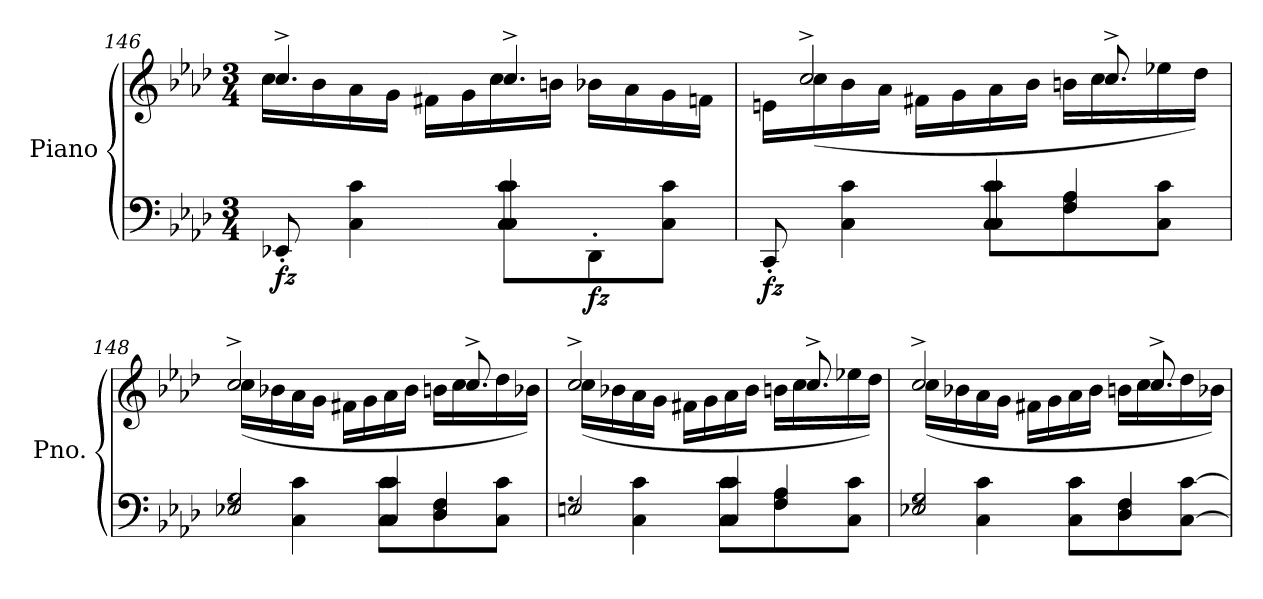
**kern	**kern	**dynam
*part1	*part1	*part1
*staff2	*staff1	*staff1/2
*I"Piano	*	*
*I'Pno.	*	*
!!LO:LB:g=z
*clefF4	*clefG2	*
*k[b-e-a-d-]	*k[b-e-a-d-]	*
*M3/4	*M3/4	*
=146	=146	=146
*^	*^	*
!	!	!	!	!LO:DY:b=2
8EE-X'/	4.ryy	4.cc^/	16cc\LL	fz
.	.	.	16b-\	.
4C\ 4c\	.	.	16a-\	.
.	.	.	16g\JJ	.
.	.	.	16f#X\LL	.
.	.	.	16g\	.
8C\ 8c\L	4C/ 4c/	4.cc^/	16cc\	.
.	.	.	16bn\JJ	.
!	!	!	!	!LO:DY:b=2
8DD-'\	.	.	16b-X\LL	fz
.	.	.	16a-\	.
8C\ 8c\J	8ryy	.	16g\	.
.	.	.	16fn\JJ	.
=147	=147	=147	=147	=147
*	*^	*	*	*
!	!	!	!	!	!LO:DY:b=2
8CC'/	2ryy	4.ryy	16ryy	16en\LL	fz
.	.	.	2cc^/	(>16cc\	.
!	!	!	!	!	!LO:DY:b
4C\ 4c\	.	.	.	16b-\	other-dynamics
.	.	.	.	16a-\JJ	.
.	.	.	.	16f#X\LL	.
.	.	.	.	16g\	.
8C\ 8c\L	.	4C/ 4c/	.	16a-\	.
.	.	.	.	16b-\JJ	.
8F\ 8A-\	4F/ 4A-/	.	.	16bn\LL	.
.	.	.	8.cc^/	16cc\	.
8C\ 8c\J	.	8ryy	.	16ee-X\	.
.	.	.	.	16dd-\JJ)	.
!!LO:LB:g=z	!!
=148	=148	=148	=148	=148	=148
2E-X/ 2G/	8rF	4.ryy	2cc^/	(>16cc\LL	.
.	.	.	.	16b-X\	.
.	4C\ 4c\	.	.	16a-\	.
.	.	.	.	16g\JJ	.
.	.	.	.	16f#X\LL	.
.	.	.	.	16g\	.
.	4C/ 4c/	8C\ 8c\L	.	16a-\	.
.	.	.	.	16b-\JJ	.
4D-/ 4F/	.	8D-\ 8F\	16ryy	16bn\LL	.
.	.	.	8.cc^/	16cc\	.
.	8ryy	8C\ 8c\J	.	16dd-\	.
.	.	.	.	16b-X\JJ)	.
=149	=149	=149	=149	=149	=149
2En/	8rF	4.ryy	2cc^/	(>16cc\LL	.
!	!	!	!	!	!LO:DY:b
.	.	.	.	16b-X\	other-dynamics
.	4C\ 4c\	.	.	16a-\	.
.	.	.	.	16g\JJ	.
.	.	.	.	16f#X\LL	.
.	.	.	.	16g\	.
.	4C/ 4c/	8C\ 8c\L	.	16a-\	.
.	.	.	.	16b-\JJ	.
4F/ 4A-/	.	8F\ 8A-\	16ryy	16bn\LL	.
.	.	.	8.cc^/	16cc\	.
.	8ryy	8C\ 8c\J	.	16ee-X\	.
.	.	.	.	16dd-\JJ)	.
!!LO:LB:g=z	!!
=150	=150	=150	=150	=150	=150
2E-X/ 2G/	8rF	4.ryy	2cc^/	(>16cc\LL	.
.	.	.	.	16b-X\	.
.	4C\ 4c\	.	.	16a-\	.
.	.	.	.	16g\JJ	.
.	.	.	.	16f#X\LL	.
.	.	.	.	16g\	.
.	4C\ 4c\	8C\ 8c\L	.	16a-\	.
.	.	.	.	16b-\JJ	.
4D-/ 4F/	.	8D-\ 8F\	16ryy	16bn\LL	.
.	.	.	8.cc^/	16cc\	.
.	8ryy	[8C\ [8c\J	.	16dd-\	.
.	.	.	.	16b-X\JJ)	.
*v	*v	*v	*	*	*
*	*v	*v	*
=	=	=
*-	*-	*-
